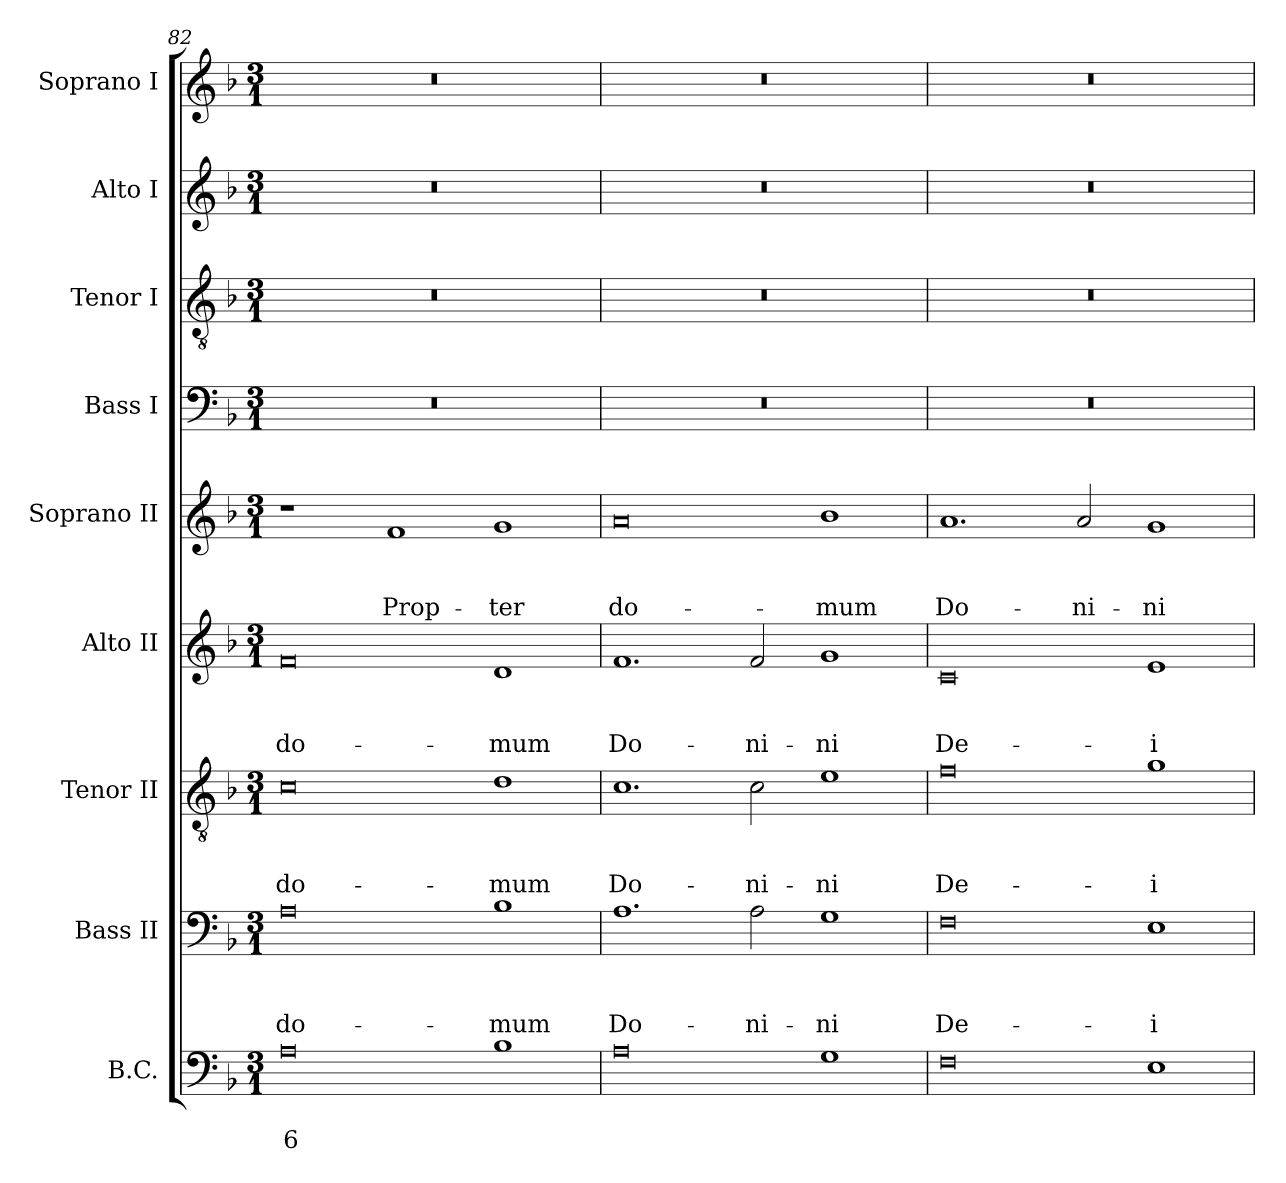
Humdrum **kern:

**kern	**text	**text	**kern	**text	**text	**text	**kern	**text	**text	**text	**kern	**text	**text	**text	**kern	**text	**text	**text	**kern	**kern	**kern	**kern
*part9	*part9	*part9	*part8	*part8	*part8	*part8	*part7	*part7	*part7	*part7	*part6	*part6	*part6	*part6	*part5	*part5	*part5	*part5	*part4	*part3	*part2	*part1
*staff9	*staff9	*staff9	*staff8	*staff8	*staff8	*staff8	*staff7	*staff7	*staff7	*staff7	*staff6	*staff6	*staff6	*staff6	*staff5	*staff5	*staff5	*staff5	*staff4	*staff3	*staff2	*staff1
*I"B.C.	*	*	*I"Bass II	*	*	*	*I"Tenor II	*	*	*	*I"Alto II	*	*	*	*I"Soprano II	*	*	*	*I"Bass I	*I"Tenor I	*I"Alto I	*I"Soprano I
*I'BC	*	*	*I'B 2	*	*	*	*I'T 2	*	*	*	*I'A 2	*	*	*	*I'S 2	*	*	*	*I'B 1	*I'T 1	*I'A 1	*I'S 1
*clefF4	*	*	*clefF4	*	*	*	*clefGv2	*	*	*	*clefG2	*	*	*	*clefG2	*	*	*	*clefF4	*clefGv2	*clefG2	*clefG2
*k[b-]	*	*	*k[b-]	*	*	*	*k[b-]	*	*	*	*k[b-]	*	*	*	*k[b-]	*	*	*	*k[b-]	*k[b-]	*k[b-]	*k[b-]
*F:	*	*	*F:	*	*	*	*F:	*	*	*	*F:	*	*	*	*F:	*	*	*	*F:	*F:	*F:	*F:
*M3/1	*	*	*M3/1	*	*	*	*M3/1	*	*	*	*M3/1	*	*	*	*M3/1	*	*	*	*M3/1	*M3/1	*M3/1	*M3/1
=82	=82	=82	=82	=82	=82	=82	=82	=82	=82	=82	=82	=82	=82	=82	=82	=82	=82	=82	=82	=82	=82	=82
!	!	!LO:LY:b	!	!	!	!LO:LY:b	!	!	!	!LO:LY:b	!	!	!	!LO:LY:b	!	!	!	!	!	!	!	!
0A	.	6	0A	.	.	do-	0c	.	.	do-	0f	.	.	do-	1r	.	.	.	0.r	0.r	0.r	0.r
!	!	!	!	!	!	!	!	!	!	!	!	!	!	!	!	!	!	!LO:LY:b	!	!	!	!
.	.	.	.	.	.	.	.	.	.	.	.	.	.	.	1f	.	.	Prop-	.	.	.	.
!	!	!	!	!	!	!LO:LY:b	!	!	!	!LO:LY:b	!	!	!	!LO:LY:b	!	!	!	!LO:LY:b	!	!	!	!
1B-	.	.	1B-	.	.	-mum	1d	.	.	-mum	1d	.	.	-mum	1g	.	.	-ter	.	.	.	.
=83	=83	=83	=83	=83	=83	=83	=83	=83	=83	=83	=83	=83	=83	=83	=83	=83	=83	=83	=83	=83	=83	=83
!	!	!	!	!	!	!LO:LY:b	!	!	!	!LO:LY:b	!	!	!	!LO:LY:b	!	!	!	!LO:LY:b	!	!	!	!
0A	.	.	1.A	.	.	Do-	1.c	.	.	Do-	1.f	.	.	Do-	0a	.	.	do-	0.r	0.r	0.r	0.r
!	!	!	!	!	!	!LO:LY:b	!	!	!	!LO:LY:b	!	!	!	!LO:LY:b	!	!	!	!	!	!	!	!
.	.	.	2A\	.	.	-ni-	2c\	.	.	-ni-	2f/	.	.	-ni-	.	.	.	.	.	.	.	.
!	!	!	!	!	!	!LO:LY:b	!	!	!	!LO:LY:b	!	!	!	!LO:LY:b	!	!	!	!LO:LY:b	!	!	!	!
1G	.	.	1G	.	.	-ni	1e	.	.	-ni	1g	.	.	-ni	1b-	.	.	-mum	.	.	.	.
=84	=84	=84	=84	=84	=84	=84	=84	=84	=84	=84	=84	=84	=84	=84	=84	=84	=84	=84	=84	=84	=84	=84
!	!	!	!	!	!	!LO:LY:b	!	!	!	!LO:LY:b	!	!	!	!LO:LY:b	!	!	!	!LO:LY:b	!	!	!	!
0F	.	.	0F	.	.	De-	0f	.	.	De-	0c	.	.	De-	1.a	.	.	Do-	0.r	0.r	0.r	0.r
!	!	!	!	!	!	!	!	!	!	!	!	!	!	!	!	!	!	!LO:LY:b	!	!	!	!
.	.	.	.	.	.	.	.	.	.	.	.	.	.	.	2a/	.	.	-ni-	.	.	.	.
!	!	!	!	!	!	!LO:LY:b	!	!	!	!LO:LY:b	!	!	!	!LO:LY:b	!	!	!	!LO:LY:b	!	!	!	!
1E	.	.	1E	.	.	-i	1g	.	.	-i	1e	.	.	-i	1g	.	.	-ni	.	.	.	.
=	=	=	=	=	=	=	=	=	=	=	=	=	=	=	=	=	=	=	=	=	=	=
*-	*-	*-	*-	*-	*-	*-	*-	*-	*-	*-	*-	*-	*-	*-	*-	*-	*-	*-	*-	*-	*-	*-
